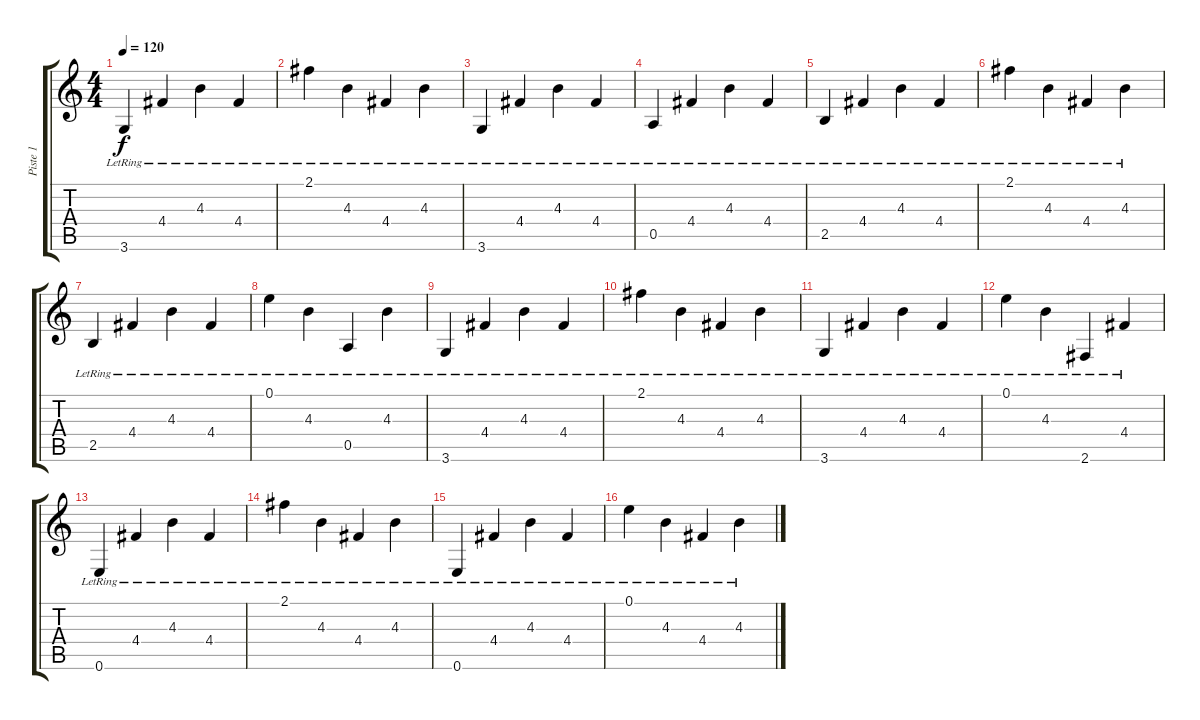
\track ("Piste 1" "Piste 1") {instrument overdrivenguitar}
\staff {score tabs}
\tuning (E4 B3 G3 D3 A2 E2) {hide}
\ts (4 4)
\tempo 120
\clef g2
\ks c
3.6{lr}.4{dy f} 4.4{lr}.4 4.3{lr}.4 4.4{lr}.4 |
2.1{lr}.4 4.3{lr}.4 4.4{lr}.4 4.3{lr}.4 |
3.6{lr}.4 4.4{lr}.4 4.3{lr}.4 4.4{lr}.4 |
0.5{lr}.4 4.4{lr}.4 4.3{lr}.4 4.4{lr}.4 |
2.5{lr}.4 4.4{lr}.4 4.3{lr}.4 4.4{lr}.4 |
2.1{lr}.4 4.3{lr}.4 4.4{lr}.4 4.3{lr}.4 |
2.5{lr}.4 4.4{lr}.4 4.3{lr}.4 4.4{lr}.4 |
0.1{lr}.4 4.3{lr}.4 0.5{lr}.4 4.3{lr}.4 |
3.6{lr}.4 4.4{lr}.4 4.3{lr}.4 4.4{lr}.4 |
2.1{lr}.4 4.3{lr}.4 4.4{lr}.4 4.3{lr}.4 |
3.6{lr}.4 4.4{lr}.4 4.3{lr}.4 4.4{lr}.4 |
0.1{lr}.4 4.3{lr}.4 2.6{lr}.4 4.4{lr}.4 |
0.6{lr}.4 4.4{lr}.4 4.3{lr}.4 4.4{lr}.4 |
2.1{lr}.4 4.3{lr}.4 4.4{lr}.4 4.3{lr}.4 |
0.6{lr}.4 4.4{lr}.4 4.3{lr}.4 4.4{lr}.4 |
0.1{lr}.4 4.3{lr}.4 4.4{lr}.4 4.3{lr}.4
